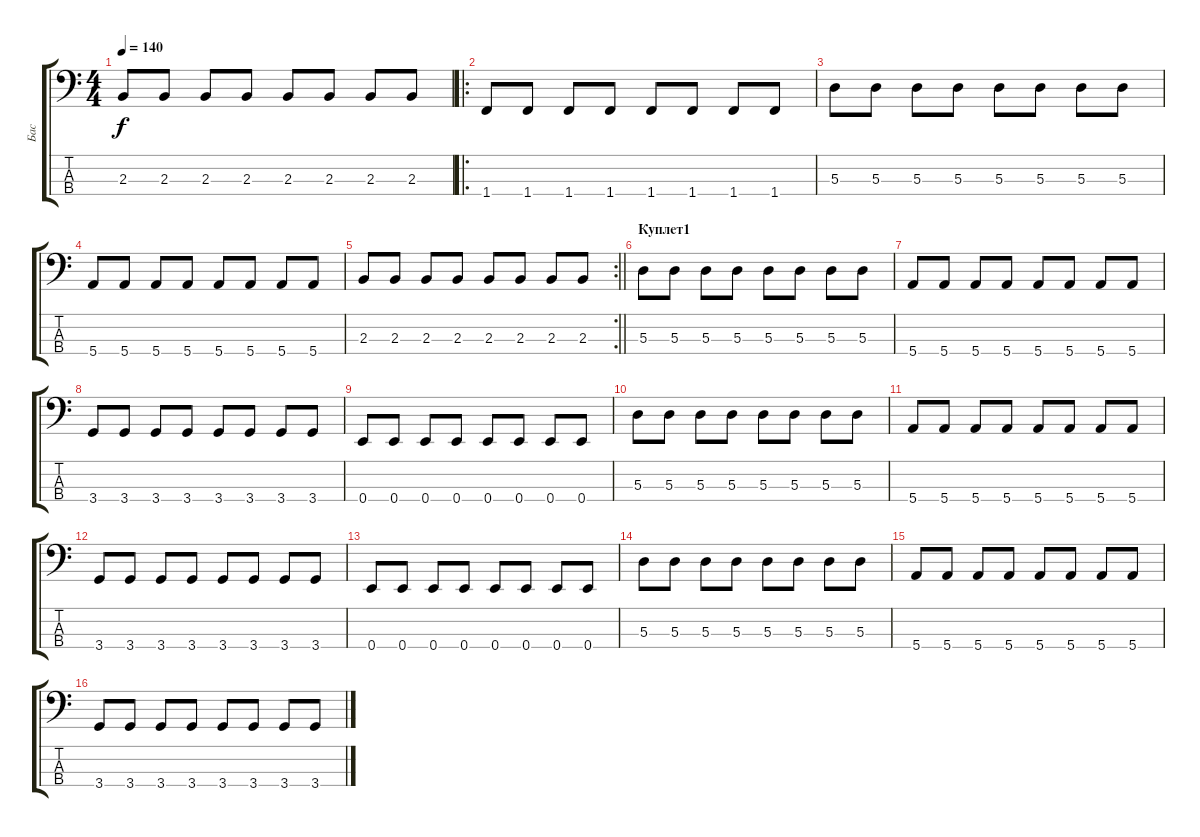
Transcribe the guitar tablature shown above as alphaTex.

\track ("Бас" "Бас") {instrument electricbassfinger}
\staff {score tabs}
\tuning (G2 D2 A1 E1) {hide}
\ts (4 4)
\tempo 140
\clef f4
\ks c
2.3.8{dy f} 2.3.8 2.3.8 2.3.8 2.3.8 2.3.8 2.3.8 2.3.8 |
\ro
1.4.8 1.4.8 1.4.8 1.4.8 1.4.8 1.4.8 1.4.8 1.4.8 |
5.3.8 5.3.8 5.3.8 5.3.8 5.3.8 5.3.8 5.3.8 5.3.8 |
5.4.8 5.4.8 5.4.8 5.4.8 5.4.8 5.4.8 5.4.8 5.4.8 |
\rc 2
\barLineRight lightlight
2.3.8 2.3.8 2.3.8 2.3.8 2.3.8 2.3.8 2.3.8 2.3.8 |
\section ("" "Куплет1")
5.3.8 5.3.8 5.3.8 5.3.8 5.3.8 5.3.8 5.3.8 5.3.8 |
5.4.8 5.4.8 5.4.8 5.4.8 5.4.8 5.4.8 5.4.8 5.4.8 |
3.4.8 3.4.8 3.4.8 3.4.8 3.4.8 3.4.8 3.4.8 3.4.8 |
0.4.8 0.4.8 0.4.8 0.4.8 0.4.8 0.4.8 0.4.8 0.4.8 |
5.3.8 5.3.8 5.3.8 5.3.8 5.3.8 5.3.8 5.3.8 5.3.8 |
5.4.8 5.4.8 5.4.8 5.4.8 5.4.8 5.4.8 5.4.8 5.4.8 |
3.4.8 3.4.8 3.4.8 3.4.8 3.4.8 3.4.8 3.4.8 3.4.8 |
0.4.8 0.4.8 0.4.8 0.4.8 0.4.8 0.4.8 0.4.8 0.4.8 |
5.3.8 5.3.8 5.3.8 5.3.8 5.3.8 5.3.8 5.3.8 5.3.8 |
5.4.8 5.4.8 5.4.8 5.4.8 5.4.8 5.4.8 5.4.8 5.4.8 |
3.4.8 3.4.8 3.4.8 3.4.8 3.4.8 3.4.8 3.4.8 3.4.8
